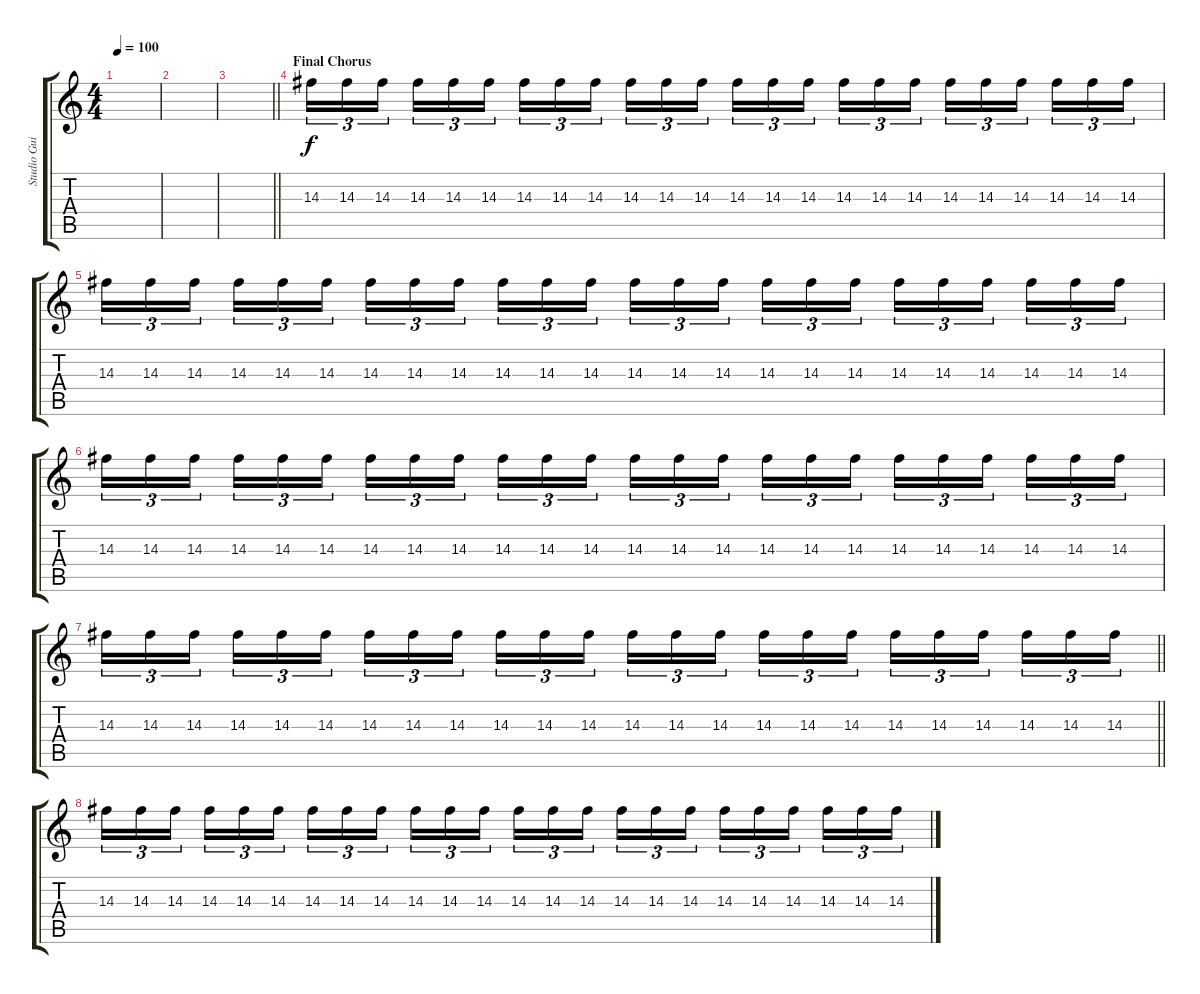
\track ("Studio Guitar" "Studio Gui") {instrument overdrivenguitar}
\staff {score tabs}
\tuning (Db4 Gb3 E3 B2 F2 B1) {hide}
\ts (4 4)
\tempo 100
\clef g2
\ks c
|
|
\barLineRight lightlight
|
\section ("" "Final Chorus")
14.3.16{tu (3 2)} 14.3.16{tu (3 2)} 14.3.16{tu (3 2) beam splitsecondary} 14.3.16{tu (3 2)} 14.3.16{tu (3 2)} 14.3.16{tu (3 2)} 14.3.16{tu (3 2)} 14.3.16{tu (3 2)} 14.3.16{tu (3 2) beam splitsecondary} 14.3.16{tu (3 2)} 14.3.16{tu (3 2)} 14.3.16{tu (3 2)} 14.3.16{tu (3 2)} 14.3.16{tu (3 2)} 14.3.16{tu (3 2) beam splitsecondary} 14.3.16{tu (3 2)} 14.3.16{tu (3 2)} 14.3.16{tu (3 2)} 14.3.16{tu (3 2)} 14.3.16{tu (3 2)} 14.3.16{tu (3 2) beam splitsecondary} 14.3.16{tu (3 2)} 14.3.16{tu (3 2)} 14.3.16{tu (3 2)} |
14.3.16{tu (3 2)} 14.3.16{tu (3 2)} 14.3.16{tu (3 2) beam splitsecondary} 14.3.16{tu (3 2)} 14.3.16{tu (3 2)} 14.3.16{tu (3 2)} 14.3.16{tu (3 2)} 14.3.16{tu (3 2)} 14.3.16{tu (3 2) beam splitsecondary} 14.3.16{tu (3 2)} 14.3.16{tu (3 2)} 14.3.16{tu (3 2)} 14.3.16{tu (3 2)} 14.3.16{tu (3 2)} 14.3.16{tu (3 2) beam splitsecondary} 14.3.16{tu (3 2)} 14.3.16{tu (3 2)} 14.3.16{tu (3 2)} 14.3.16{tu (3 2)} 14.3.16{tu (3 2)} 14.3.16{tu (3 2) beam splitsecondary} 14.3.16{tu (3 2)} 14.3.16{tu (3 2)} 14.3.16{tu (3 2)} |
14.3.16{tu (3 2)} 14.3.16{tu (3 2)} 14.3.16{tu (3 2) beam splitsecondary} 14.3.16{tu (3 2)} 14.3.16{tu (3 2)} 14.3.16{tu (3 2)} 14.3.16{tu (3 2)} 14.3.16{tu (3 2)} 14.3.16{tu (3 2) beam splitsecondary} 14.3.16{tu (3 2)} 14.3.16{tu (3 2)} 14.3.16{tu (3 2)} 14.3.16{tu (3 2)} 14.3.16{tu (3 2)} 14.3.16{tu (3 2) beam splitsecondary} 14.3.16{tu (3 2)} 14.3.16{tu (3 2)} 14.3.16{tu (3 2)} 14.3.16{tu (3 2)} 14.3.16{tu (3 2)} 14.3.16{tu (3 2) beam splitsecondary} 14.3.16{tu (3 2)} 14.3.16{tu (3 2)} 14.3.16{tu (3 2)} |
\barLineRight lightlight
14.3.16{tu (3 2)} 14.3.16{tu (3 2)} 14.3.16{tu (3 2) beam splitsecondary} 14.3.16{tu (3 2)} 14.3.16{tu (3 2)} 14.3.16{tu (3 2)} 14.3.16{tu (3 2)} 14.3.16{tu (3 2)} 14.3.16{tu (3 2) beam splitsecondary} 14.3.16{tu (3 2)} 14.3.16{tu (3 2)} 14.3.16{tu (3 2)} 14.3.16{tu (3 2)} 14.3.16{tu (3 2)} 14.3.16{tu (3 2) beam splitsecondary} 14.3.16{tu (3 2)} 14.3.16{tu (3 2)} 14.3.16{tu (3 2)} 14.3.16{tu (3 2)} 14.3.16{tu (3 2)} 14.3.16{tu (3 2) beam splitsecondary} 14.3.16{tu (3 2)} 14.3.16{tu (3 2)} 14.3.16{tu (3 2)} |
14.3.16{tu (3 2)} 14.3.16{tu (3 2)} 14.3.16{tu (3 2) beam splitsecondary} 14.3.16{tu (3 2)} 14.3.16{tu (3 2)} 14.3.16{tu (3 2)} 14.3.16{tu (3 2)} 14.3.16{tu (3 2)} 14.3.16{tu (3 2) beam splitsecondary} 14.3.16{tu (3 2)} 14.3.16{tu (3 2)} 14.3.16{tu (3 2)} 14.3.16{tu (3 2)} 14.3.16{tu (3 2)} 14.3.16{tu (3 2) beam splitsecondary} 14.3.16{tu (3 2)} 14.3.16{tu (3 2)} 14.3.16{tu (3 2)} 14.3.16{tu (3 2)} 14.3.16{tu (3 2)} 14.3.16{tu (3 2) beam splitsecondary} 14.3.16{tu (3 2)} 14.3.16{tu (3 2)} 14.3.16{tu (3 2)}
